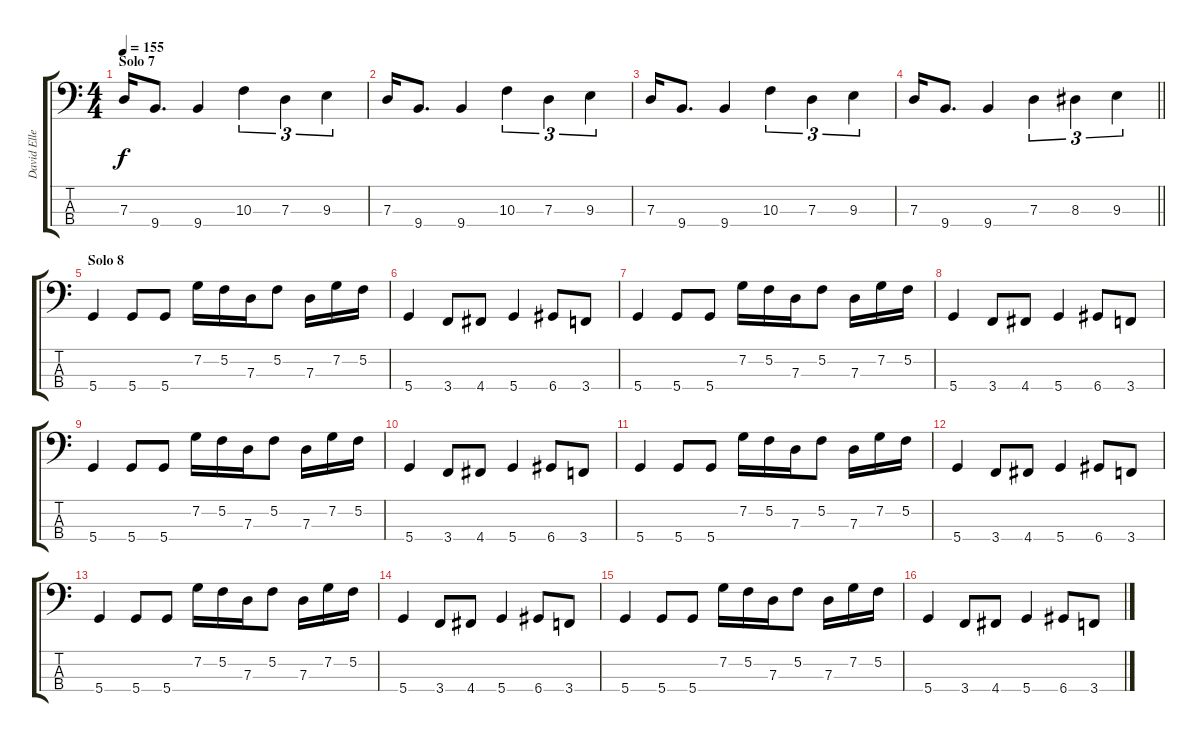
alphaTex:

\track ("David Ellefson" "David Elle") {instrument electricbasspick}
\staff {score tabs}
\tuning (F2 C2 G1 D1) {hide}
\ts (4 4)
\section ("" "Solo 7")
\tempo 155
\clef f4
\ks c
7.3.16{dy f} 9.4.8{d} 9.4.4 10.3.4{tu (3 2)} 7.3.4{tu (3 2)} 9.3.4{tu (3 2)} |
7.3.16 9.4.8{d} 9.4.4 10.3.4{tu (3 2)} 7.3.4{tu (3 2)} 9.3.4{tu (3 2)} |
7.3.16 9.4.8{d} 9.4.4 10.3.4{tu (3 2)} 7.3.4{tu (3 2)} 9.3.4{tu (3 2)} |
\barLineRight lightlight
7.3.16 9.4.8{d} 9.4.4 7.3.4{tu (3 2)} 8.3.4{tu (3 2)} 9.3.4{tu (3 2)} |
\section ("" "Solo 8")
5.4.4 5.4.8 5.4.8 7.2.16 5.2.16 7.3.16 5.2.8 7.3.16 7.2.16 5.2.16 |
5.4.4 3.4.8 4.4.8 5.4.4 6.4.8 3.4.8 |
5.4.4 5.4.8 5.4.8 7.2.16 5.2.16 7.3.16 5.2.8 7.3.16 7.2.16 5.2.16 |
5.4.4 3.4.8 4.4.8 5.4.4 6.4.8 3.4.8 |
5.4.4 5.4.8 5.4.8 7.2.16 5.2.16 7.3.16 5.2.8 7.3.16 7.2.16 5.2.16 |
5.4.4 3.4.8 4.4.8 5.4.4 6.4.8 3.4.8 |
5.4.4 5.4.8 5.4.8 7.2.16 5.2.16 7.3.16 5.2.8 7.3.16 7.2.16 5.2.16 |
5.4.4 3.4.8 4.4.8 5.4.4 6.4.8 3.4.8 |
5.4.4 5.4.8 5.4.8 7.2.16 5.2.16 7.3.16 5.2.8 7.3.16 7.2.16 5.2.16 |
5.4.4 3.4.8 4.4.8 5.4.4 6.4.8 3.4.8 |
5.4.4 5.4.8 5.4.8 7.2.16 5.2.16 7.3.16 5.2.8 7.3.16 7.2.16 5.2.16 |
5.4.4 3.4.8 4.4.8 5.4.4 6.4.8 3.4.8
